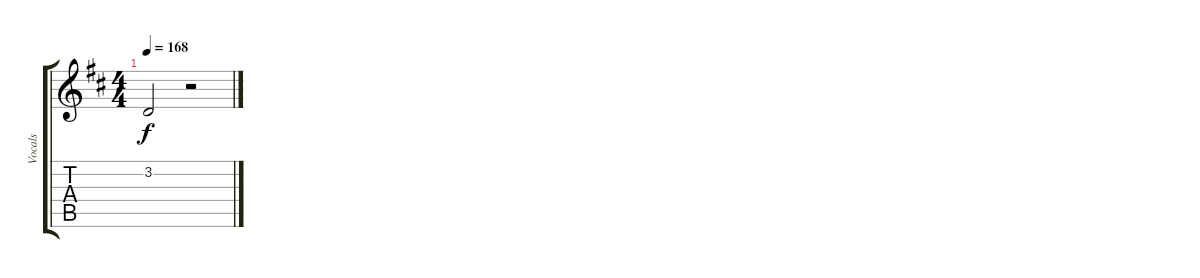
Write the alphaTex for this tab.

\track ("Vocals" "Vocals") {instrument electricgrandpiano}
\staff {score tabs}
\tuning (E4 B3 G3 D3 A2 E2) {hide}
\ts (4 4)
\tempo 168
\clef g2
\ks d
3.2.2{dy f} r.2
